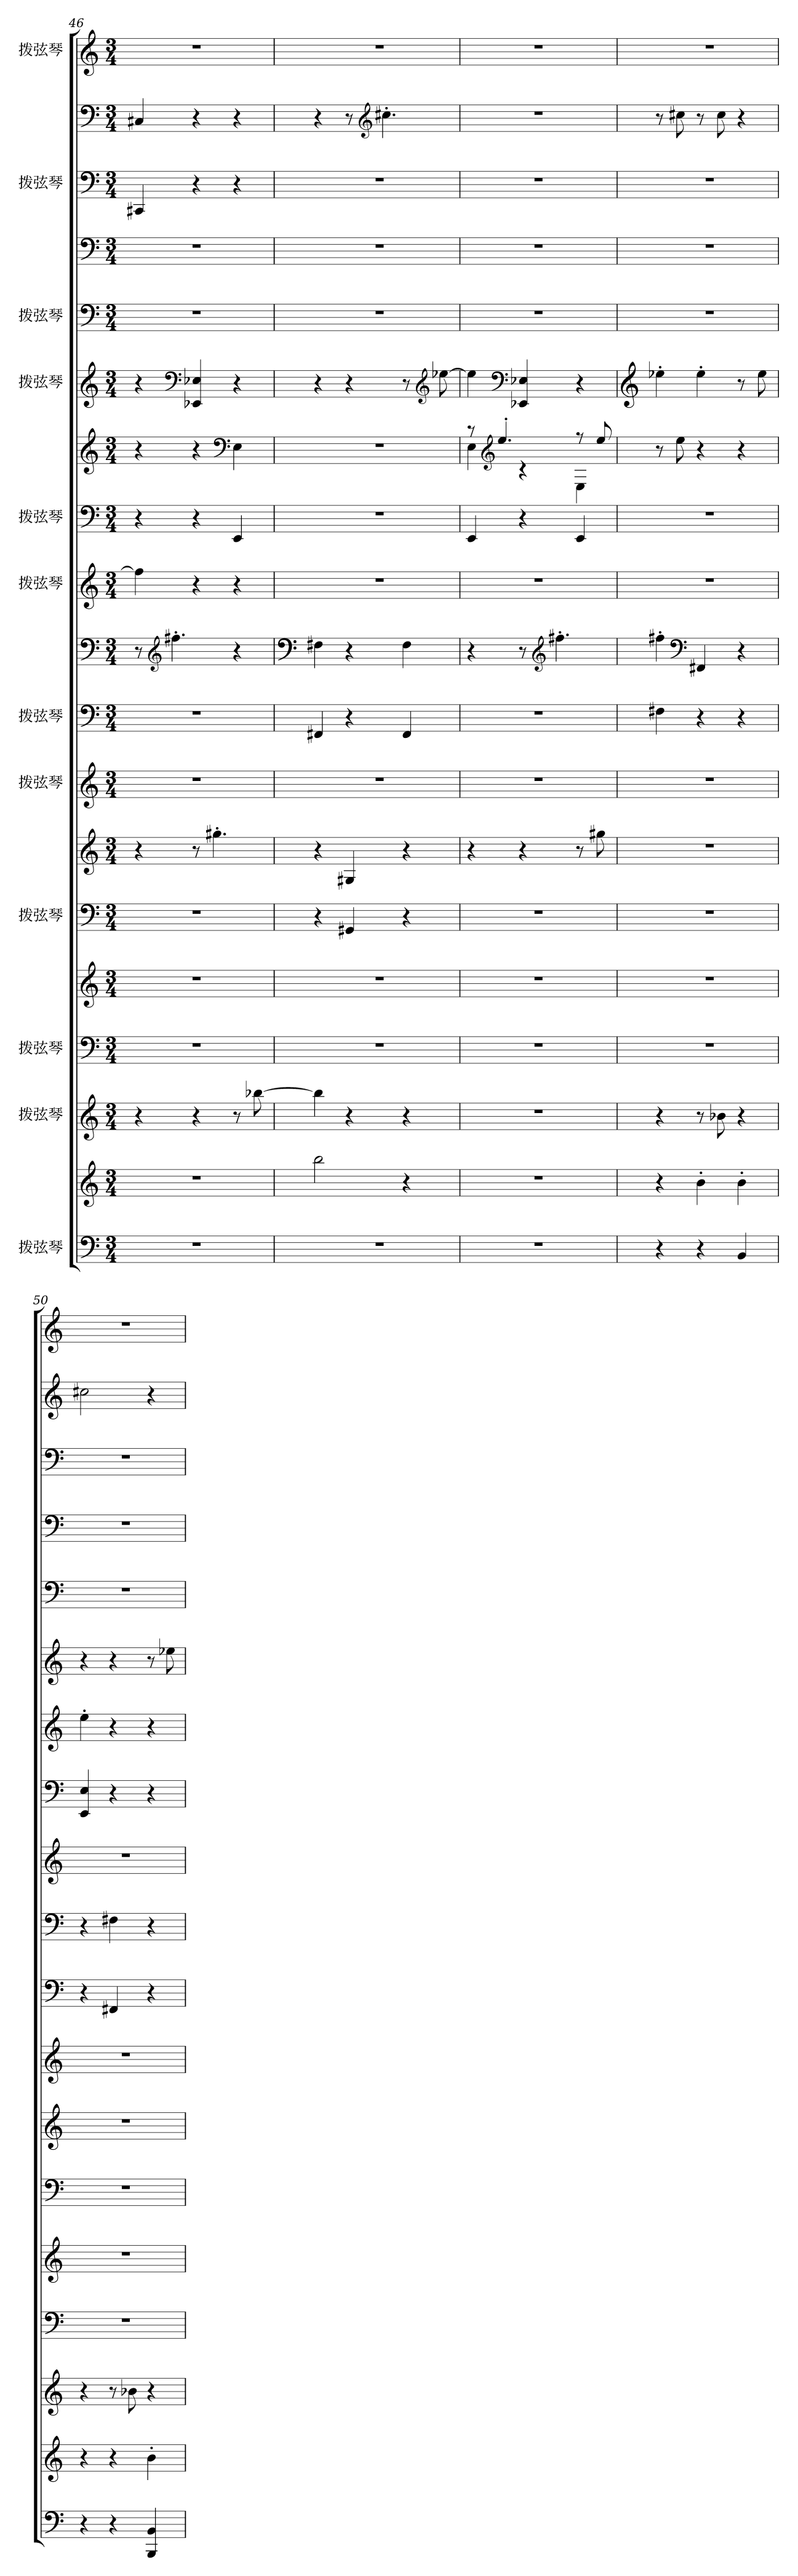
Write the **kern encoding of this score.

**kern	**kern	**kern	**kern	**kern	**kern	**kern	**kern	**kern	**kern	**kern	**kern	**kern	**kern	**kern	**kern	**kern	**kern	**kern
*part12	*part12	*part11	*part10	*part10	*part9	*part9	*part8	*part7	*part7	*part6	*part5	*part5	*part4	*part3	*part3	*part2	*part2	*part1
*staff19	*staff18	*staff17	*staff16	*staff15	*staff14	*staff13	*staff12	*staff11	*staff10	*staff9	*staff8	*staff7	*staff6	*staff5	*staff4	*staff3	*staff2	*staff1
*I"拨弦琴	*	*I"拨弦琴	*I"拨弦琴	*	*I"拨弦琴	*	*I"拨弦琴	*I"拨弦琴	*	*I"拨弦琴	*I"拨弦琴	*	*I"拨弦琴	*I"拨弦琴	*	*I"拨弦琴	*	*I"拨弦琴
*clefF4	*clefG2	*clefG2	*clefF4	*clefG2	*clefF4	*clefG2	*clefG2	*clefF4	*clefF4	*clefG2	*clefF4	*clefG2	*clefG2	*clefF4	*clefF4	*clefF4	*clefF4	*clefG2
*k[]	*k[]	*k[]	*k[]	*k[]	*k[]	*k[]	*k[]	*k[]	*k[]	*k[]	*k[]	*k[]	*k[]	*k[]	*k[]	*k[]	*k[]	*k[]
*M3/4	*M3/4	*M3/4	*M3/4	*M3/4	*M3/4	*M3/4	*M3/4	*M3/4	*M3/4	*M3/4	*M3/4	*M3/4	*M3/4	*M3/4	*M3/4	*M3/4	*M3/4	*M3/4
=46	=46	=46	=46	=46	=46	=46	=46	=46	=46	=46	=46	=46	=46	=46	=46	=46	=46	=46
2.r	2.r	4r	2.r	2.r	2.r	4r	2.r	2.r	8r	4ff\]	4r	4r	4r	2.r	2.r	4CC#X/	4C#X/	2.r
*	*	*	*	*	*	*	*	*	*clefG2	*	*	*	*	*	*	*	*	*
.	.	.	.	.	.	.	.	.	4.ff#X'\	.	.	.	.	.	.	.	.	.
*	*	*	*	*	*	*	*	*	*	*	*	*	*clefF4	*	*	*	*	*
.	.	4r	.	.	.	8r	.	.	.	4r	4r	4r	4EE-X/ 4E-X/	.	.	4r	4r	.
.	.	.	.	.	.	4.gg#X'\	.	.	.	.	.	.	.	.	.	.	.	.
*	*	*	*	*	*	*	*	*	*	*	*	*clefF4	*	*	*	*	*	*
.	.	8r	.	.	.	.	.	.	4r	4r	4EE/	4E\	4r	.	.	4r	4r	.
.	.	[8bb-X\	.	.	.	.	.	.	.	.	.	.	.	.	.	.	.	.
!!LO:PB:g=z
=47	=47	=47	=47	=47	=47	=47	=47	=47	=47	=47	=47	=47	=47	=47	=47	=47	=47	=47
*	*	*	*	*	*	*	*	*	*clefF4	*	*	*	*	*	*	*	*	*
2.r	2bb\	4bb-\]	2.r	2.r	4r	4r	2.r	4FF#X/	4F#X\	2.r	2.r	2.r	4r	2.r	2.r	2.r	4r	2.r
.	.	4r	.	.	4GG#X/	4G#X/	.	4r	4r	.	.	.	4r	.	.	.	8r	.
*	*	*	*	*	*	*	*	*	*	*	*	*	*	*	*	*	*clefG2	*
.	.	.	.	.	.	.	.	.	.	.	.	.	.	.	.	.	4.cc#X'\	.
.	4r	4r	.	.	4r	4r	.	4FF#/	4F#\	.	.	.	8r	.	.	.	.	.
*	*	*	*	*	*	*	*	*	*	*	*	*	*clefG2	*	*	*	*	*
.	.	.	.	.	.	.	.	.	.	.	.	.	[8ee-X\	.	.	.	.	.
=48	=48	=48	=48	=48	=48	=48	=48	=48	=48	=48	=48	=48	=48	=48	=48	=48	=48	=48
*	*	*	*	*	*	*	*	*	*	*	*	*^	*	*	*	*	*	*
2.r	2.r	2.r	2.r	2.r	2.r	4r	2.r	2.r	4r	2.r	4EE/	8r	4E\	4ee-\]	2.r	2.r	2.r	2.r	2.r
*	*	*	*	*	*	*	*	*	*	*	*	*clefG2	*	*	*	*	*	*	*
.	.	.	.	.	.	.	.	.	.	.	.	4.ee'/	.	.	.	.	.	.	.
*	*	*	*	*	*	*	*	*	*	*	*	*	*	*clefF4	*	*	*	*	*
.	.	.	.	.	.	4r	.	.	8r	.	4r	.	4r	4EE-X/ 4E-X/	.	.	.	.	.
*	*	*	*	*	*	*	*	*	*clefG2	*	*	*	*	*	*	*	*	*	*
.	.	.	.	.	.	.	.	.	4.ff#X'\	.	.	.	.	.	.	.	.	.	.
.	.	.	.	.	.	8r	.	.	.	.	4EE/	8r	4E\	4r	.	.	.	.	.
.	.	.	.	.	.	8gg#X\	.	.	.	.	.	8ee/	.	.	.	.	.	.	.
*	*	*	*	*	*	*	*	*	*	*	*	*v	*v	*	*	*	*	*	*
=49	=49	=49	=49	=49	=49	=49	=49	=49	=49	=49	=49	=49	=49	=49	=49	=49	=49	=49
*	*	*	*	*	*	*	*	*	*	*	*	*	*clefG2	*	*	*	*	*
4r	4r	4r	2.r	2.r	2.r	2.r	2.r	4F#X\	4ff#X'\	2.r	2.r	8r	4ee-X'\	2.r	2.r	2.r	8r	2.r
.	.	.	.	.	.	.	.	.	.	.	.	8ee\	.	.	.	.	8cc#X\	.
*	*	*	*	*	*	*	*	*	*clefF4	*	*	*	*	*	*	*	*	*
4r	4b'\	8r	.	.	.	.	.	4r	4FF#X/	.	.	4r	4ee-'\	.	.	.	8r	.
.	.	8b-X\	.	.	.	.	.	.	.	.	.	.	.	.	.	.	8cc#\	.
4BB/	4b'\	4r	.	.	.	.	.	4r	4r	.	.	4r	8r	.	.	.	4r	.
.	.	.	.	.	.	.	.	.	.	.	.	.	8ee-\	.	.	.	.	.
=50	=50	=50	=50	=50	=50	=50	=50	=50	=50	=50	=50	=50	=50	=50	=50	=50	=50	=50
4r	4r	4r	2.r	2.r	2.r	2.r	2.r	4r	4r	2.r	4EE/ 4E/	4ee'\	4r	2.r	2.r	2.r	2cc#X\	2.r
4r	4r	8r	.	.	.	.	.	4FF#X/	4F#X\	.	4r	4r	4r	.	.	.	.	.
.	.	8b-X\	.	.	.	.	.	.	.	.	.	.	.	.	.	.	.	.
4BBB/ 4BB/	4b'\	4r	.	.	.	.	.	4r	4r	.	4r	4r	8r	.	.	.	4r	.
.	.	.	.	.	.	.	.	.	.	.	.	.	8ee-X\	.	.	.	.	.
=	=	=	=	=	=	=	=	=	=	=	=	=	=	=	=	=	=	=
*-	*-	*-	*-	*-	*-	*-	*-	*-	*-	*-	*-	*-	*-	*-	*-	*-	*-	*-
